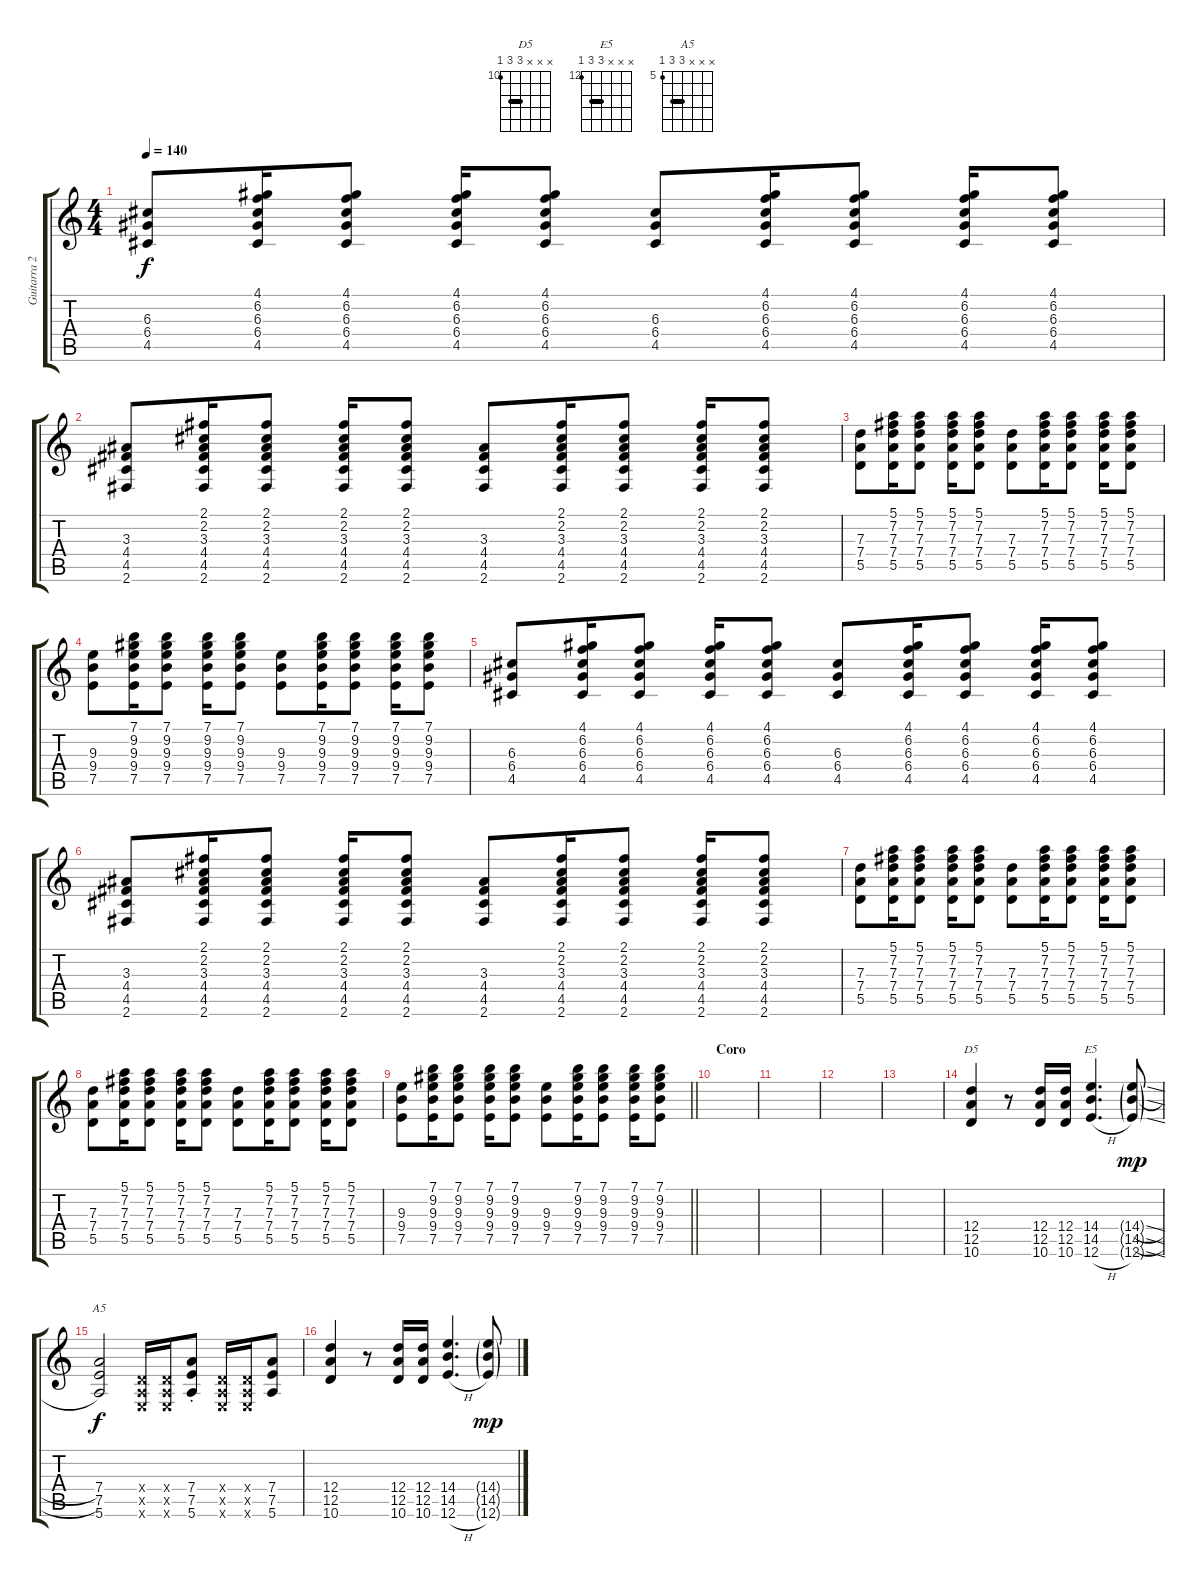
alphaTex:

\track ("Guitarra 2" "Guitarra 2") {instrument overdrivenguitar}
\staff {score tabs}
\tuning (E4 B3 G3 D3 A2 E2) {hide}
\chord ("D5" x x x 12 12 10) {firstfret 10 barre 12}
\chord ("E5" x x x 14 14 12) {firstfret 12 barre 14}
\chord ("A5" x x x 7 7 5) {firstfret 5 barre 7}
\ts (4 4)
\tempo 140
\clef g2
\ks c
(6.3 6.4 4.5).8{dy f} (4.1 6.2 6.3 6.4 4.5).16 (4.1 6.2 6.3 6.4 4.5).8 (4.1 6.2 6.3 6.4 4.5).16 (4.1 6.2 6.3 6.4 4.5).8 (6.3 6.4 4.5).8 (4.1 6.2 6.3 6.4 4.5).16 (4.1 6.2 6.3 6.4 4.5).8 (4.1 6.2 6.3 6.4 4.5).16 (4.1 6.2 6.3 6.4 4.5).8 |
(3.3 4.4 4.5 2.6).8 (2.1 2.2 3.3 4.4 4.5 2.6).16 (2.1 2.2 3.3 4.4 4.5 2.6).8 (2.1 2.2 3.3 4.4 4.5 2.6).16 (2.1 2.2 3.3 4.4 4.5 2.6).8 (3.3 4.4 4.5 2.6).8 (2.1 2.2 3.3 4.4 4.5 2.6).16 (2.1 2.2 3.3 4.4 4.5 2.6).8 (2.1 2.2 3.3 4.4 4.5 2.6).16 (2.1 2.2 3.3 4.4 4.5 2.6).8 |
(7.3 7.4 5.5).8 (5.1 7.2 7.3 7.4 5.5).16 (5.1 7.2 7.3 7.4 5.5).8 (5.1 7.2 7.3 7.4 5.5).16 (5.1 7.2 7.3 7.4 5.5).8 (7.3 7.4 5.5).8 (5.1 7.2 7.3 7.4 5.5).16 (5.1 7.2 7.3 7.4 5.5).8 (5.1 7.2 7.3 7.4 5.5).16 (5.1 7.2 7.3 7.4 5.5).8 |
(9.3 9.4 7.5).8 (7.1 9.2 9.3 9.4 7.5).16 (7.1 9.2 9.3 9.4 7.5).8 (7.1 9.2 9.3 9.4 7.5).16 (7.1 9.2 9.3 9.4 7.5).8 (9.3 9.4 7.5).8 (7.1 9.2 9.3 9.4 7.5).16 (7.1 9.2 9.3 9.4 7.5).8 (7.1 9.2 9.3 9.4 7.5).16 (7.1 9.2 9.3 9.4 7.5).8 |
(6.3 6.4 4.5).8 (4.1 6.2 6.3 6.4 4.5).16 (4.1 6.2 6.3 6.4 4.5).8 (4.1 6.2 6.3 6.4 4.5).16 (4.1 6.2 6.3 6.4 4.5).8 (6.3 6.4 4.5).8 (4.1 6.2 6.3 6.4 4.5).16 (4.1 6.2 6.3 6.4 4.5).8 (4.1 6.2 6.3 6.4 4.5).16 (4.1 6.2 6.3 6.4 4.5).8 |
(3.3 4.4 4.5 2.6).8 (2.1 2.2 3.3 4.4 4.5 2.6).16 (2.1 2.2 3.3 4.4 4.5 2.6).8 (2.1 2.2 3.3 4.4 4.5 2.6).16 (2.1 2.2 3.3 4.4 4.5 2.6).8 (3.3 4.4 4.5 2.6).8 (2.1 2.2 3.3 4.4 4.5 2.6).16 (2.1 2.2 3.3 4.4 4.5 2.6).8 (2.1 2.2 3.3 4.4 4.5 2.6).16 (2.1 2.2 3.3 4.4 4.5 2.6).8 |
(7.3 7.4 5.5).8 (5.1 7.2 7.3 7.4 5.5).16 (5.1 7.2 7.3 7.4 5.5).8 (5.1 7.2 7.3 7.4 5.5).16 (5.1 7.2 7.3 7.4 5.5).8 (7.3 7.4 5.5).8 (5.1 7.2 7.3 7.4 5.5).16 (5.1 7.2 7.3 7.4 5.5).8 (5.1 7.2 7.3 7.4 5.5).16 (5.1 7.2 7.3 7.4 5.5).8 |
(7.3 7.4 5.5).8 (5.1 7.2 7.3 7.4 5.5).16 (5.1 7.2 7.3 7.4 5.5).8 (5.1 7.2 7.3 7.4 5.5).16 (5.1 7.2 7.3 7.4 5.5).8 (7.3 7.4 5.5).8 (5.1 7.2 7.3 7.4 5.5).16 (5.1 7.2 7.3 7.4 5.5).8 (5.1 7.2 7.3 7.4 5.5).16 (5.1 7.2 7.3 7.4 5.5).8 |
\barLineRight lightlight
(9.3 9.4 7.5).8 (7.1 9.2 9.3 9.4 7.5).16 (7.1 9.2 9.3 9.4 7.5).8 (7.1 9.2 9.3 9.4 7.5).16 (7.1 9.2 9.3 9.4 7.5).8 (9.3 9.4 7.5).8 (7.1 9.2 9.3 9.4 7.5).16 (7.1 9.2 9.3 9.4 7.5).8 (7.1 9.2 9.3 9.4 7.5).16 (7.1 9.2 9.3 9.4 7.5).8 |
\section ("" "Coro")
|
|
|
|
(12.4 12.5 10.6).4{ch "D5"} r.8 (12.4 12.5 10.6).16 (12.4 12.5 10.6).16 (14.4 14.5 12.6{h}).4{d ch "E5"} (14.4{sl g} 14.5{sl g} 12.6{ss g}).8{dy mp} |
(7.4 7.5 5.6).2{ch "A5" dy f} (0.4{x} 0.5{x} 0.6{x}).16 (0.4{x} 0.5{x} 0.6{x}).16 (7.4 7.5{st} 5.6).8 (0.4{x} 0.5{x} 0.6{x}).16 (0.4{x} 0.5{x} 0.6{x}).16 (7.4 7.5 5.6).8 |
(12.4 12.5 10.6).4 r.8 (12.4 12.5 10.6).16 (12.4 12.5 10.6).16 (14.4 14.5 12.6{h}).4{d} (14.4{sl g} 14.5{sl g} 12.6{ss g}).8{dy mp}
